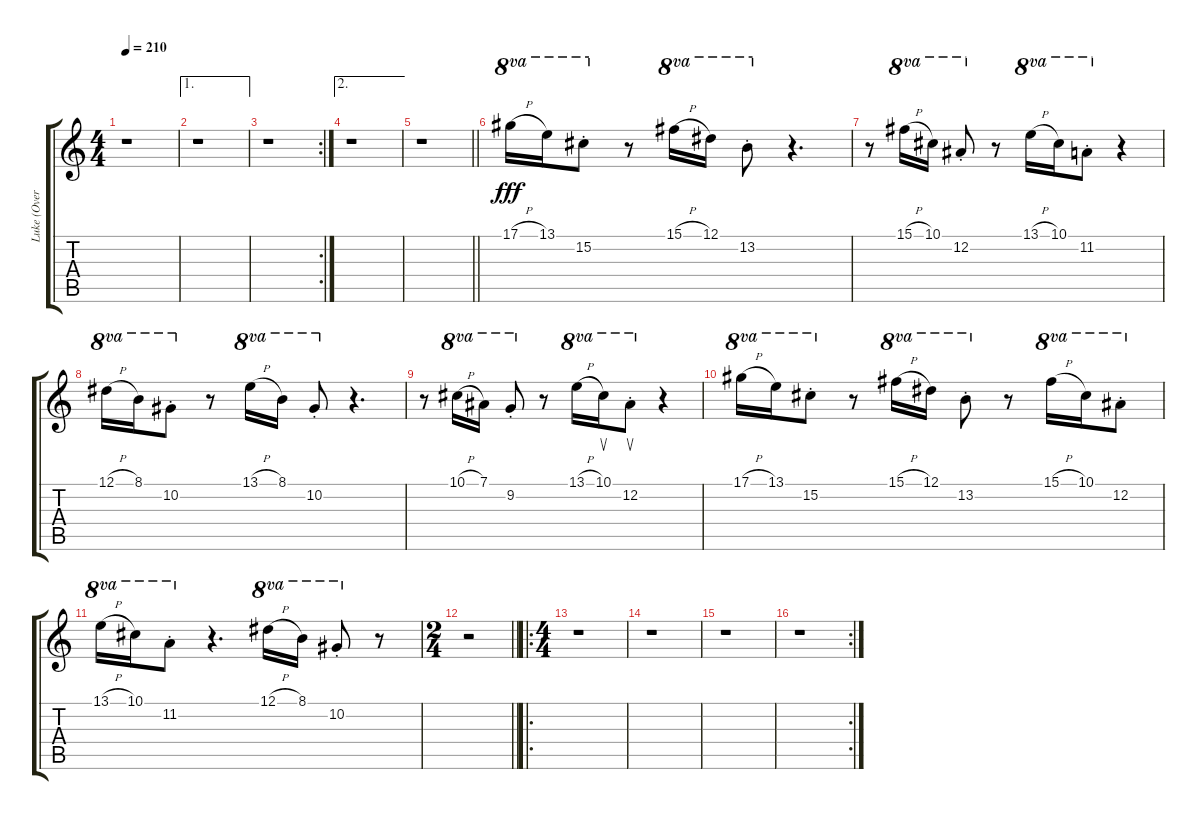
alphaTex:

\track ("Luke (Overdubs)" "Luke (Over") {instrument overdrivenguitar}
\staff {score tabs}
\tuning (Eb4 Bb3 Gb3 Db3 Ab2 Eb2) {hide}
\ts (4 4)
\tempo 210
\clef g2
\ks c
r.1{dy fff} |
\ae 1
r.1 |
\rc 2
r.1 |
\ae 2
r.1 |
\barLineRight lightlight
r.1 |
17.1{h}.16{ot 8va} 13.1.16{ot 8va} 15.2{st}.8{ot 8va} r.8 15.1{h}.16{ot 8va} 12.1.16{ot 8va} 13.2{st}.8{ot 8va} r.4{d} |
r.8 15.1{h}.16{ot 8va} 10.1.16{ot 8va} 12.2{st}.8{ot 8va} r.8 13.1{h}.16{ot 8va} 10.1.16{ot 8va} 11.2{st}.8{ot 8va} r.4 |
12.1{h}.16{ot 8va} 8.1.16{ot 8va} 10.2{st}.8{ot 8va} r.8 13.1{h}.16{ot 8va} 8.1.16{ot 8va} 10.2{st}.8{ot 8va} r.4{d} |
r.8 10.1{h}.16{ot 8va} 7.1.16{ot 8va} 9.2{st}.8{ot 8va} r.8 13.1{h}.16{ot 8va} 10.1.16{su ot 8va} 12.2{st}.8{su ot 8va} r.4 |
17.1{h}.16{ot 8va} 13.1.16{ot 8va} 15.2{st}.8{ot 8va} r.8 15.1{h}.16{ot 8va} 12.1.16{ot 8va} 13.2{st}.8{ot 8va} r.8 15.1{h}.16{ot 8va} 10.1.16{ot 8va} 12.2{st}.8{ot 8va} |
13.1{h}.16{ot 8va} 10.1.16{ot 8va} 11.2{st}.8{ot 8va} r.4{d} 12.1{h}.16{ot 8va} 8.1.16{ot 8va} 10.2{st}.8{ot 8va} r.8 |
\ts (2 4)
\barLineRight lightlight
r.2 |
\ro
\ts (4 4)
r.1 |
r.1 |
r.1 |
\rc 2
r.1
